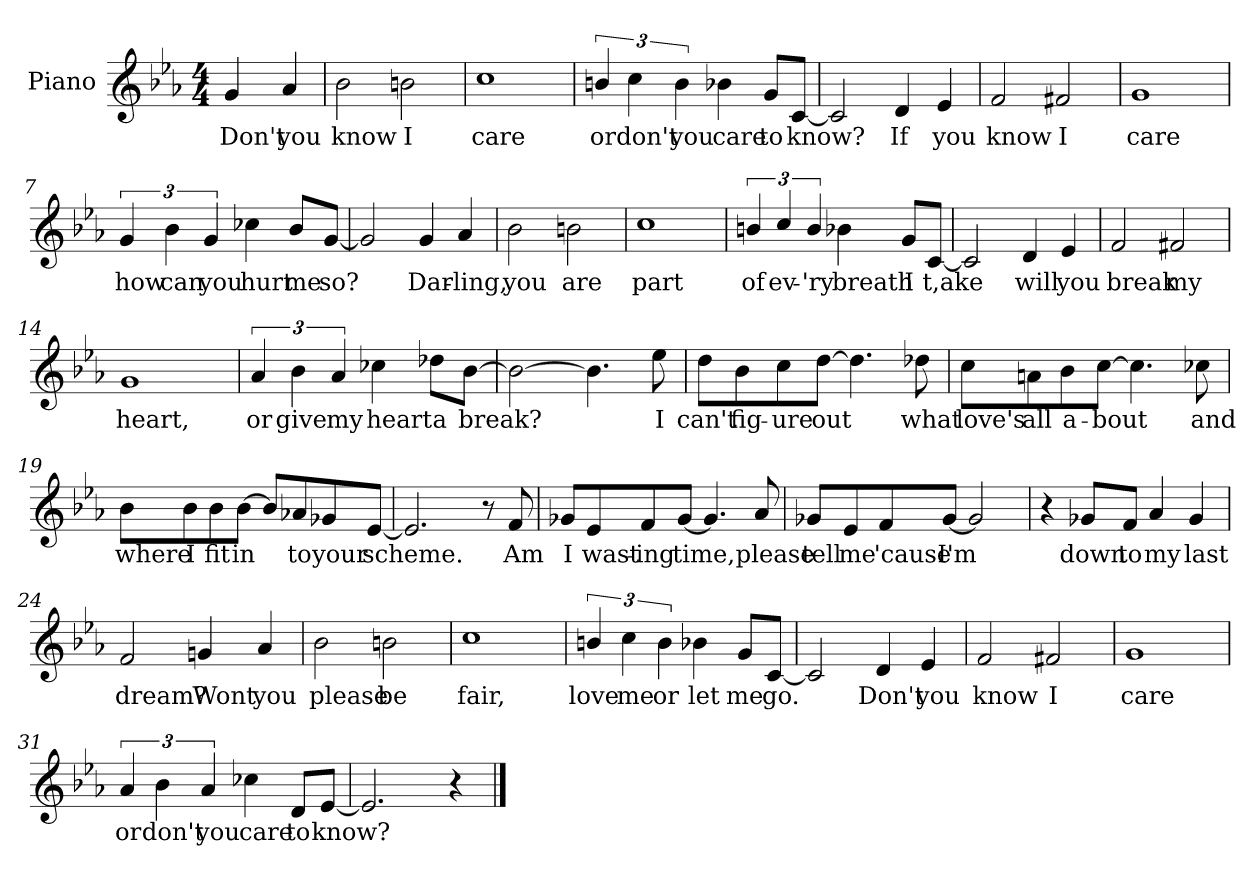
**kern	**text
*part1	*part1
*staff1	*staff1
*I"Piano	*
*I'Pno.	*
*clefG2	*
*k[b-e-a-]	*
*E-:	*
*M4/4	*
=	=
4g/	Don't
4a-/	you
=1	=1
2b-\	know
2bn\	I
=2	=2
1cc	care
=3	=3
6bn/	or
6cc\	don't
6b\	you
4b-X\	care
8g/L	to
[8c/J	know?
=4	=4
2c/]	.
4d/	If
4e-/	you
!!LO:LB:g=z
=5	=5
2f/	know
2f#X/	I
=6	=6
1g	care
=7	=7
6g/	how
6b-\	can
6g/	you
4cc-X\	hurt
8b-/L	me
[8g/J	so?
=8	=8
2g/]	.
4g/	Dar-
4a-/	-ling,
!!LO:LB:g=z
=9	=9
2b-\	you
2bn\	are
=10	=10
1cc	part
=11	=11
6bn/	of
6cc/	ev-
6b/	-'ry
4b-X\	breath
8g/L	I
[8c/J	t,ake
=12	=12
2c/]	.
4d/	will
4e-/	you
!!LO:LB:g=z
=13	=13
2f/	break
2f#X/	my
=14	=14
1g	heart,
=15	=15
6a-/	or
6b-\	give
6a-/	my
4cc-X\	heart
8dd-X\L	a
[8b-\J	break?
=16	=16
2b-\_	.
4.b-\]	.
8ee-\	I
!!LO:LB:g=z
=17	=17
8dd\L	can't
8b-\	fig-
8cc\	-ure
[8dd\J	out
4.dd\]	.
8dd-X\	what
=18	=18
8cc\L	love's
8an\	all
8b-\	a-
[8cc\J	-bout
4.cc\]	.
8cc-X\	and
=19	=19
8b-\L	where
8b-\	I
8b-\	fit
[8b-\J	in
8b-/L]	.
8a-X/	to
8g-X/	your
[8e-/J	scheme.
!!LO:LB:g=z
=20	=20
2.e-/]	.
8r	.
8f/	Am
=21	=21
8g-X/L	I
8e-/	wast-
8f/	-ing
[8g-/J	time,
4.g-/]	.
8a-/	please
=22	=22
8g-X/L	tell
8e-/	me
8f/	'cause
[8g-/J	I'm
2g-/]	.
=23	=23
4r	.
8g-X/L	down
8f/J	to
4a-/	my
4g-/	last
!!LO:LB:g=z
=24	=24
2f/	dream?
4gn/	Wont
4a-/	you
=25	=25
2b-\	please
2bn\	be
=26	=26
1cc	fair,
=27	=27
6bn/	love
6cc\	me
6b\	or
4b-X\	let
8g/L	me
[8c/J	go.
=28	=28
2c/]	.
4d/	Don't
4e-/	you
!!LO:LB:g=z
=29	=29
2f/	know
2f#X/	I
=30	=30
1g	care
=31	=31
6a-/	or
6b-\	don't
6a-/	you
4cc-X\	care
8d/L	to
[8e-/J	know?
=32	=32
2.e-/]	.
4r	.
==	==
*-	*-
